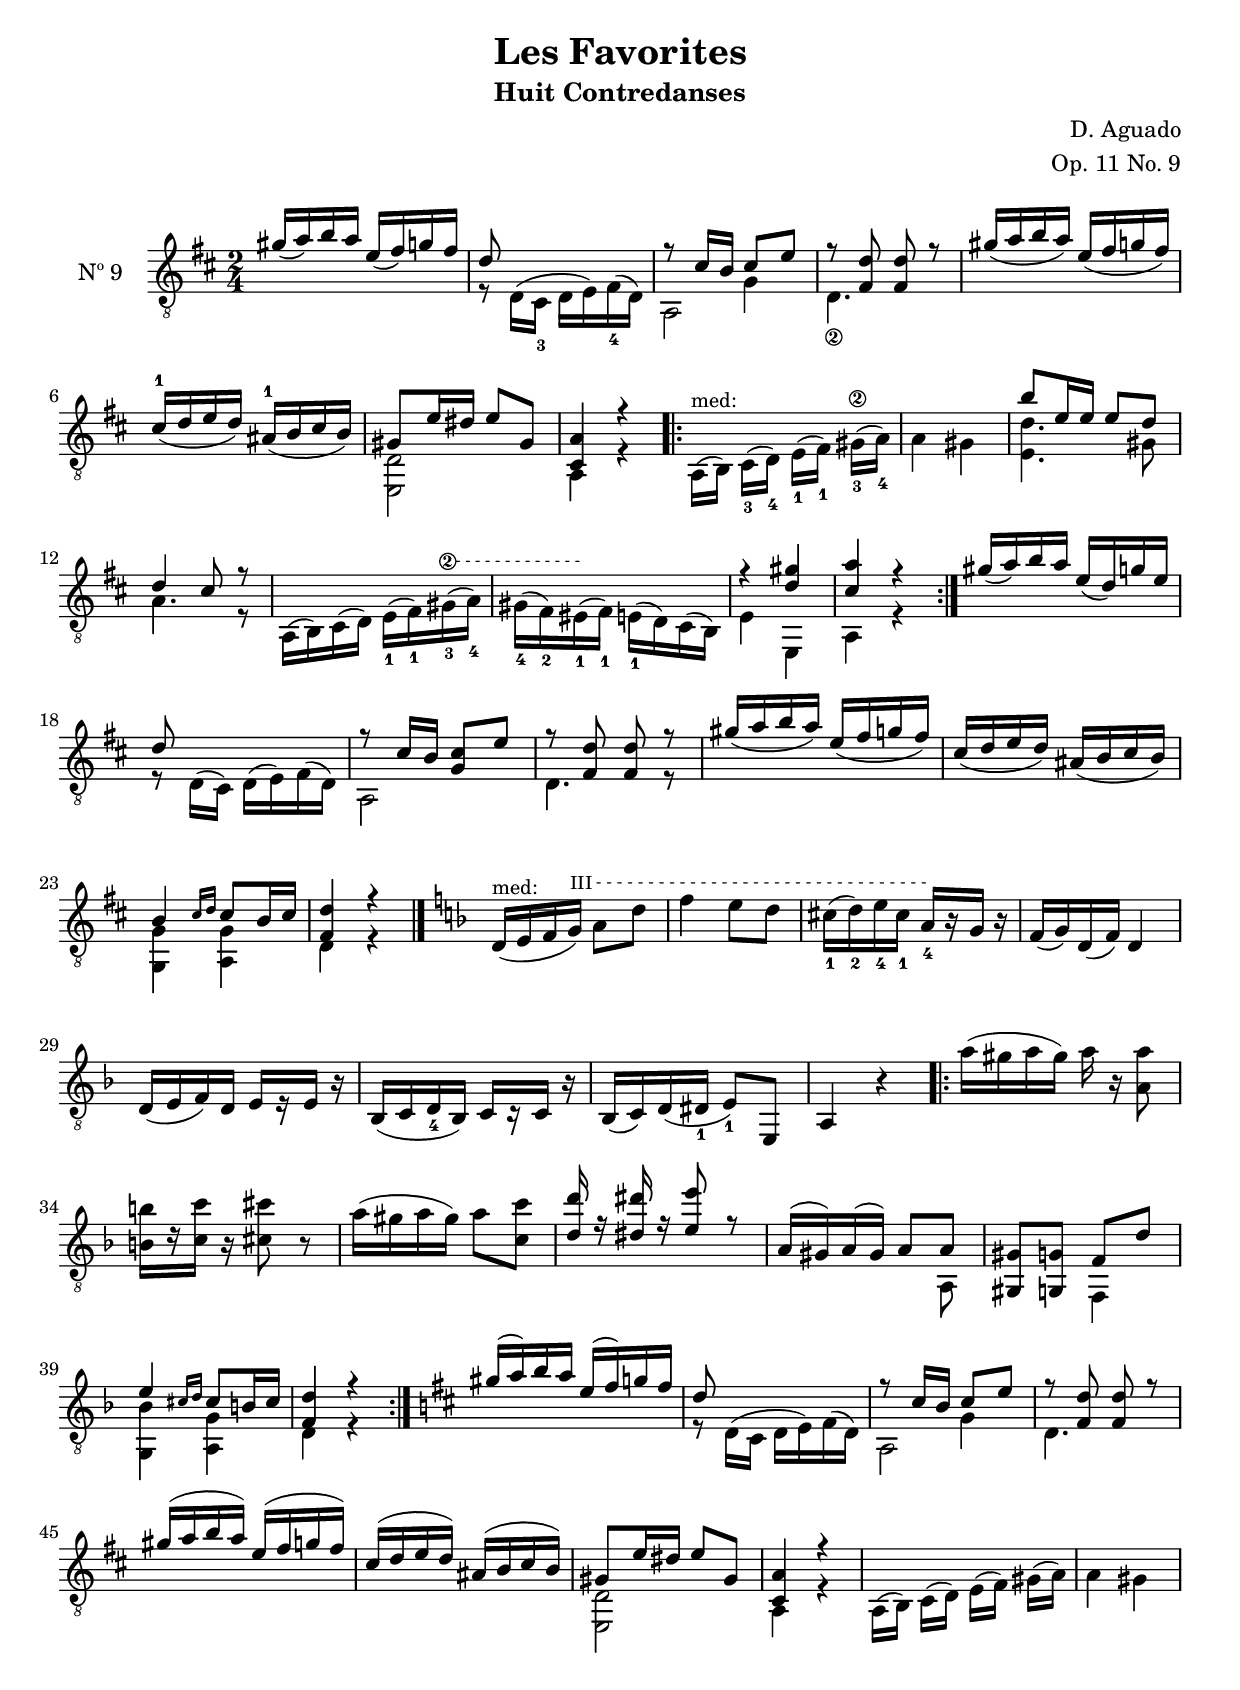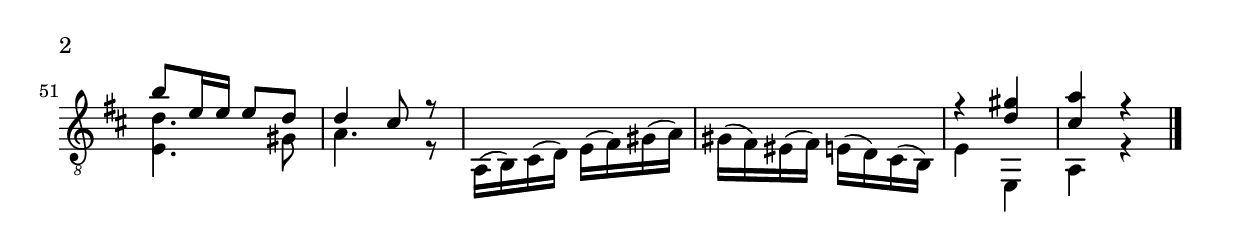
\version "2.19.32"

\header {
  title = "Les Favorites"
  subtitle = "Huit Contredanses"
  composer = "D. Aguado"
  opus = "Op. 11 No. 9"
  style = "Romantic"
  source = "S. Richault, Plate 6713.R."
  date = "1846"
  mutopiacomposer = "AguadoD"
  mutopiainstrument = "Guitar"
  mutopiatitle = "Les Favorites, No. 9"
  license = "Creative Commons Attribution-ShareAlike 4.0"
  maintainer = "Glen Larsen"
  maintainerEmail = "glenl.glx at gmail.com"
}

\paper {
  % add space between composer/opus markup and first staff
  markup-system-spacing #'padding = #3
  % add a little space between composer and opus
  markup-markup-spacing #'padding = #1.2
  top-margin = #8
  bottom-margin = #12
}

mbreak = {} % { \break }
global = {
  \time 2/4
  \key d \major
}

upperVoice = \relative c'' {
  \voiceOne
  \slurDown
  \override TextSpanner.bound-details.left.stencil-align-dir-y = #CENTER
  \override TextSpanner.dash-fraction = #0.3
  \override TextSpanner.dash-period = #1
  gis16( a) b a e( fis) g fis |
  d8 s s4 |
  r8 cis16 b cis8 e |
  r8 < fis, d'> q r |
  gis'16( a b a) e( fis g fis) |

  \mbreak
  <cis-1>16( d e d) <ais-1>( b cis b) |
  gis8 e'16 dis e8 gis, |
  <cis, a'>4 r |
  \repeat volta 2 {
    s2 |
    s2 |
    b''8 e,16 e e8 d |
    d4 cis8 r |
    s2 |

    \mbreak
    s2 |
    r4 <d gis> |
    <cis a'>4 r |
  }
  gis'16( a) b a e( d) g e |
  d8 s s4 |
  r8 cis16 b <g cis>8 e' |
  r8 <fis, d'> q r |

  \mbreak
  gis'16( a b a) e( fis g fis) |
  cis16( d e d) ais( b cis b) |
  b4 \grace{cis16[ d]} cis8 b16 cis |
  <fis, d'>4 r |
  \bar "|."
  \key d \minor
  \override TextSpanner.font-size = #-2
  \override TextSpanner.bound-details.left.text=\markup{\upright "III "}
  \oneVoice d16(^\markup{\small "med:"} e f g)\startTextSpan a8 d |
  f4 e8 d |

  \mbreak
  \set fingeringOrientations = #'(down)
  <cis-1>16( <d-2>) <e-4> <cis-1> <a-4>[\stopTextSpan r g] r |
  f16( g) d( f) d4 |
  d16( e f) d e[ r e] r |
  bes16( c <d-4> bes) c[ r c] r |
  bes16( c) d( <dis-1> <e-1>8) e, |
  a4 r |
  \repeat volta 2 {
    a''16( gis a gis) a16 r <a, a'>8 |

    \mbreak
    <b b'>16[ r <c c'>16] r <cis cis'>8 r |
    a'16( gis a gis) a8 <c, c'> |
    \voiceOne
    <d d'>16 r <dis dis'> r <e e'>8 r |
    a,16( gis) a( gis) a8 a |
    <gis, gis'>8 <g g'> f'8 d' |
    e4 \grace{cis16[ d]} cis8 b16 cis |
    <f, d'>4 r |
  }
  \key d \major
  gis'16( a) b a e( fis) g fis |

  \mbreak
  d8 s s4 |
  r8 cis16 b cis8 e |
  r8 <fis, d'> q r |
  gis'16( a b a) e( fis g fis) |
  cis16( d e d) ais( b cis b) |
  gis8 e'16 dis e8 gis, |
  <cis, a'>4 r |

  \mbreak
  s2 |
  s2 |
  b''8 e,16 e e8 d |
  d4 cis8 r |
  s2 |
  s2 |
  r4 <d gis> |
  <cis a'>4 r |

  \bar "|."
}

lowerVoice = \relative c {
  \voiceTwo
  \set stringNumberOrientations = #'(down)
  \set fingeringOrientations = #'(down)
  \override TextSpanner.bound-details.left.stencil-align-dir-y = #CENTER
  \override TextSpanner.font-size = #-5
  \override TextSpanner.dash-fraction = #0.3
  \override TextSpanner.dash-period = #1
  \slurUp
  s2 |
  r8 d16( <cis-3> d e) <fis-4>( d) |
  << {\voiceTwo a2 } \\ {\voiceThree\stemDown s4 g' } >> |
  <d\2>4. s8 |
  s2 |

  s2 |
  <e, d'>2 |
  a4 r |
  a16(^\markup{\small "med:"} b) <cis-3>[( <d-4>)] <e-1>( <fis-1>) <gis-3^\2>[( <a-4>)] |
  a4 gis |
  <e d'>4. gis8 |
  a4. r8 |
  \override TextSpanner.bound-details.left.text=\markup{\circle\number 2}
  a,16( b) cis( d) <e-1>( <fis-1>) <gis-3>(\startTextSpan <a-4>) |

  <gis-4>16( <fis-2>) <eis-1>(\stopTextSpan <fis-1>) <e-1>( d) cis( b) |
  e4 e, |
  a4 r |
  s2 |
  r8 d16( cis) d( e) fis( d) |
  a2 |
  d4. r8 |

  s2 |
  s2 |
  <g, g'>4 <a g'> |
  d4 r |
  s2*2 |

  s2*7 |

  s2*3 |
  s4 s8 a |
  s4 f |
  <g bes'>4 <a g'> |
  d4 r |
  s2 |

  r8 d16( cis d e) fis( d) |
  << {\voiceTwo a2} \\ {\voiceThree\stemDown s4 g'} >> |
  d4. s8 |
  s2*2 |
  <e, d'>2 |
  a4 r |

  a16( b) cis[( d)] e( fis) gis[( a)] |
  a4 gis |
  <e d'>4. gis8 |
  a4. r8 |
  a,16( b) cis( d) e( fis) gis( a) |
  gis16( fis) eis( fis) e( d) cis( b) |
  e4 e, |
  a4 r |
}

\score {
  <<
    \new Staff = "Guitar" \with {
      midiInstrument = #"acoustic guitar (nylon)"
      instrumentName = #"Nº 9"
      \mergeDifferentlyDottedOn
      \mergeDifferentlyHeadedOn
%      \override StringNumber #'stencil = ##f
    } <<
      \global
      \clef "treble_8"

      \context Voice = "upperVoice" \upperVoice
      \context Voice = "lowerVoice" \lowerVoice
    >>
%{
    % tabs are not completely developed
    \new TabStaff = "Guitar tabs" \with {
      restrainOpenStrings = ##t
    } <<
      \clef "moderntab"
      \global
      \context TabVoice = "upperVoice" \upperVoice
      \context TabVoice = "lowerVoice" \lowerVoice
    >>
%}
  >>
  \layout {}
  \midi {
    \context { \TabStaff \remove "Staff_performer" }
    \tempo 4 = 74
  }
}
